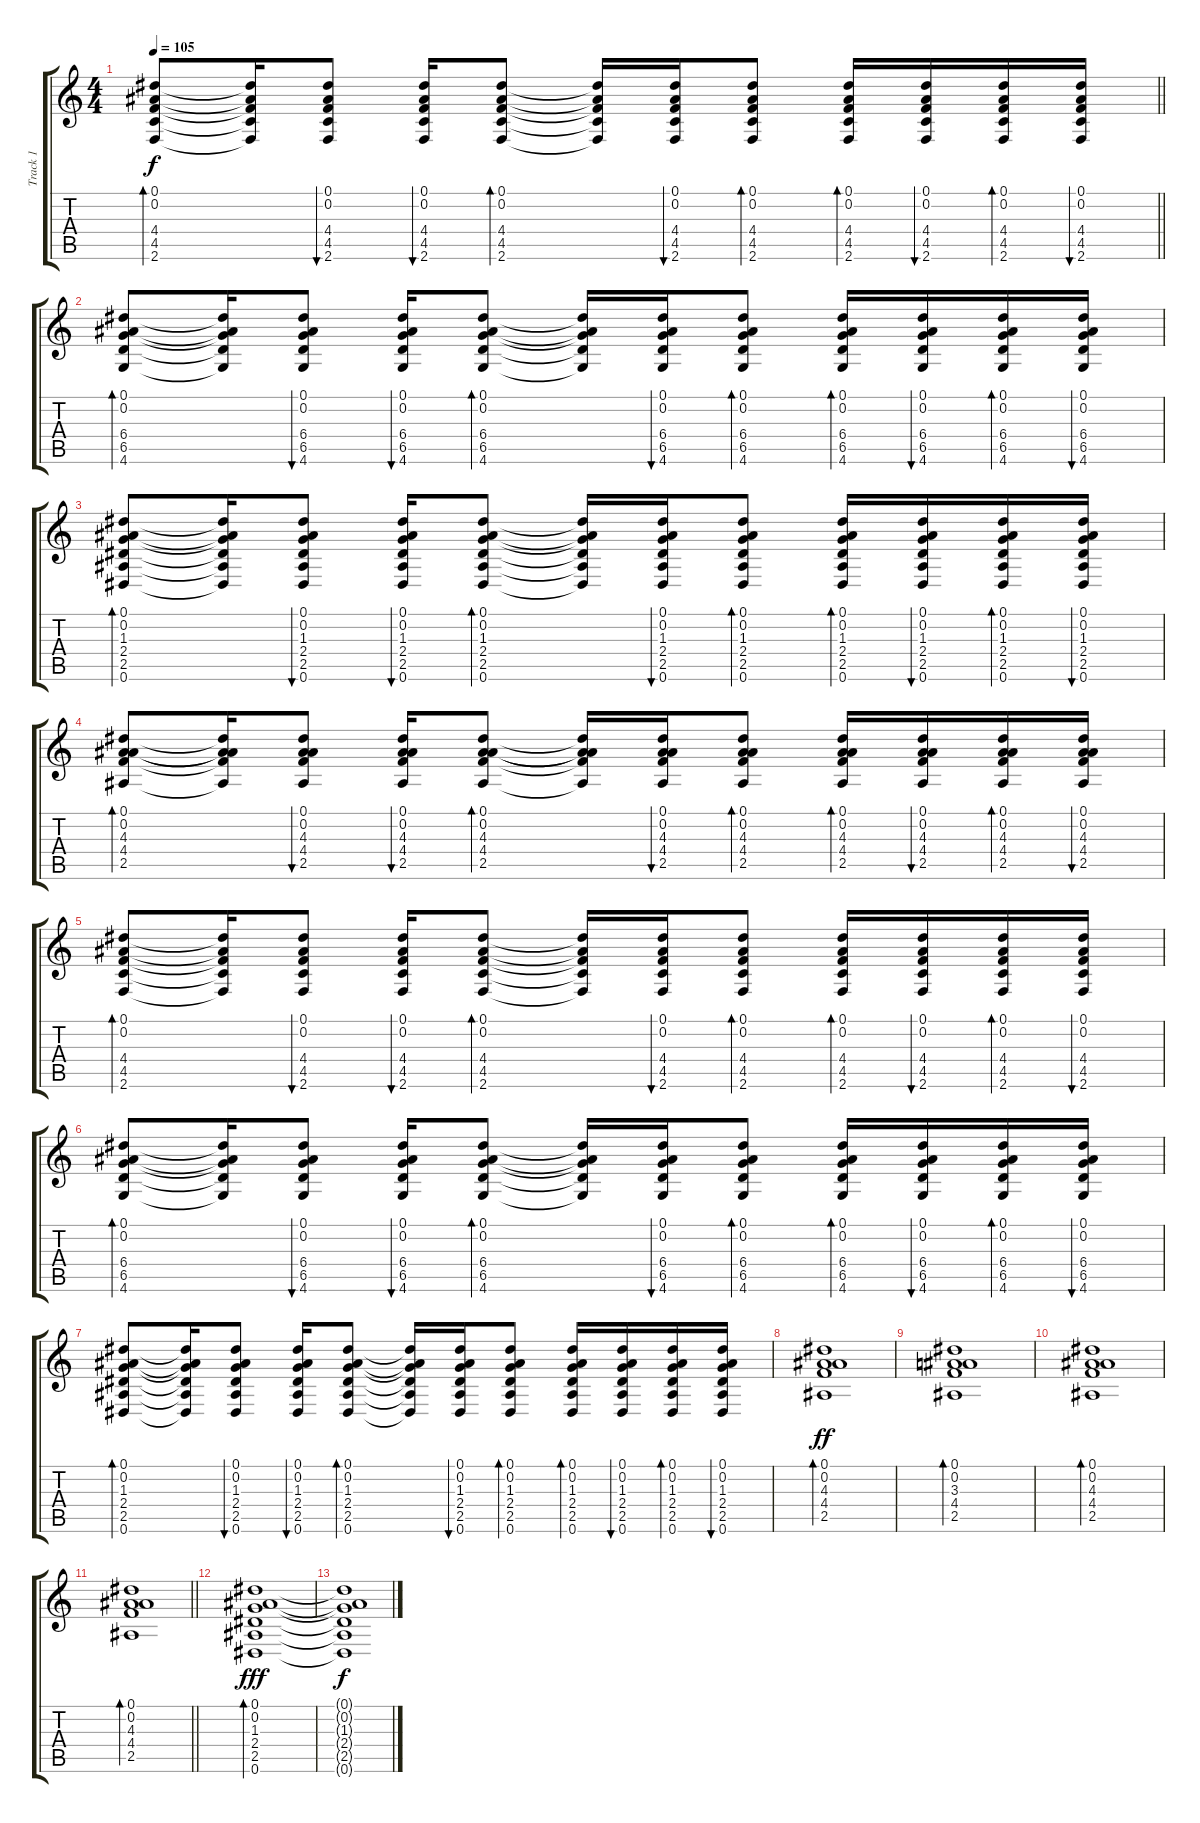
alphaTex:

\track ("Track 1" "Track 1") {instrument acousticguitarsteel}
\staff {score tabs}
\tuning (Eb4 Bb3 Gb3 Db3 Ab2 Eb2) {hide}
\ts (4 4)
\tempo 105
\clef g2
\barLineRight lightlight
\ks c
(0.1 0.2 4.4 4.5 2.6).8{bd 60 dy f} (0.1{t} 0.2{t} 4.4{t} 4.5{t} 2.6{t}).16 (0.1 0.2 4.4 4.5 2.6).8{bu 60} (0.1 0.2 4.4 4.5 2.6).16{bu 60} (0.1 0.2 4.4 4.5 2.6).8{bd 60} (0.1{t} 0.2{t} 4.4{t} 4.5{t} 2.6{t}).16 (0.1 0.2 4.4 4.5 2.6).16{bu 60} (0.1 0.2 4.4 4.5 2.6).8{bd 60} (0.1 0.2 4.4 4.5 2.6).16{bd 60} (0.1 0.2 4.4 4.5 2.6).16{bu 60} (0.1 0.2 4.4 4.5 2.6).16{bd 60} (0.1 0.2 4.4 4.5 2.6).16{bu 60} |
(0.1 0.2 6.4 6.5 4.6).8{bd 60} (0.1{t} 0.2{t} 6.4{t} 6.5{t} 4.6{t}).16 (0.1 0.2 6.4 6.5 4.6).8{bu 60} (0.1 0.2 6.4 6.5 4.6).16{bu 60} (0.1 0.2 6.4 6.5 4.6).8{bd 60} (0.1{t} 0.2{t} 6.4{t} 6.5{t} 4.6{t}).16 (0.1 0.2 6.4 6.5 4.6).16{bu 60} (0.1 0.2 6.4 6.5 4.6).8{bd 60} (0.1 0.2 6.4 6.5 4.6).16{bd 60} (0.1 0.2 6.4 6.5 4.6).16{bu 60} (0.1 0.2 6.4 6.5 4.6).16{bd 60} (0.1 0.2 6.4 6.5 4.6).16{bu 60} |
(0.1 0.2 1.3 2.4 2.5 0.6).8{bd 60} (0.1{t} 0.2{t} 1.3{t} 2.4{t} 2.5{t} 0.6{t}).16 (0.1 0.2 1.3 2.4 2.5 0.6).8{bu 60} (0.1 0.2 1.3 2.4 2.5 0.6).16{bu 60} (0.1 0.2 1.3 2.4 2.5 0.6).8{bd 60} (0.1{t} 0.2{t} 1.3{t} 2.4{t} 2.5{t} 0.6{t}).16 (0.1 0.2 1.3 2.4 2.5 0.6).16{bu 60} (0.1 0.2 1.3 2.4 2.5 0.6).8{bd 60} (0.1 0.2 1.3 2.4 2.5 0.6).16{bd 60} (0.1 0.2 1.3 2.4 2.5 0.6).16{bu 60} (0.1 0.2 1.3 2.4 2.5 0.6).16{bd 60} (0.1 0.2 1.3 2.4 2.5 0.6).16{bu 60} |
(0.1 0.2 4.3 4.4 2.5).8{bd 60} (0.1{t} 0.2{t} 4.3{t} 4.4{t} 2.5{t}).16 (0.1 0.2 4.3 4.4 2.5).8{bu 60} (0.1 0.2 4.3 4.4 2.5).16{bu 60} (0.1 0.2 4.3 4.4 2.5).8{bd 60} (0.1{t} 0.2{t} 4.3{t} 4.4{t} 2.5{t}).16 (0.1 0.2 4.3 4.4 2.5).16{bu 60} (0.1 0.2 4.3 4.4 2.5).8{bd 60} (0.1 0.2 4.3 4.4 2.5).16{bd 60} (0.1 0.2 4.3 4.4 2.5).16{bu 60} (0.1 0.2 4.3 4.4 2.5).16{bd 60} (0.1 0.2 4.3 4.4 2.5).16{bu 60} |
(0.1 0.2 4.4 4.5 2.6).8{bd 60} (0.1{t} 0.2{t} 4.4{t} 4.5{t} 2.6{t}).16 (0.1 0.2 4.4 4.5 2.6).8{bu 60} (0.1 0.2 4.4 4.5 2.6).16{bu 60} (0.1 0.2 4.4 4.5 2.6).8{bd 60} (0.1{t} 0.2{t} 4.4{t} 4.5{t} 2.6{t}).16 (0.1 0.2 4.4 4.5 2.6).16{bu 60} (0.1 0.2 4.4 4.5 2.6).8{bd 60} (0.1 0.2 4.4 4.5 2.6).16{bd 60} (0.1 0.2 4.4 4.5 2.6).16{bu 60} (0.1 0.2 4.4 4.5 2.6).16{bd 60} (0.1 0.2 4.4 4.5 2.6).16{bu 60} |
(0.1 0.2 6.4 6.5 4.6).8{bd 60} (0.1{t} 0.2{t} 6.4{t} 6.5{t} 4.6{t}).16 (0.1 0.2 6.4 6.5 4.6).8{bu 60} (0.1 0.2 6.4 6.5 4.6).16{bu 60} (0.1 0.2 6.4 6.5 4.6).8{bd 60} (0.1{t} 0.2{t} 6.4{t} 6.5{t} 4.6{t}).16 (0.1 0.2 6.4 6.5 4.6).16{bu 60} (0.1 0.2 6.4 6.5 4.6).8{bd 60} (0.1 0.2 6.4 6.5 4.6).16{bd 60} (0.1 0.2 6.4 6.5 4.6).16{bu 60} (0.1 0.2 6.4 6.5 4.6).16{bd 60} (0.1 0.2 6.4 6.5 4.6).16{bu 60} |
(0.1 0.2 1.3 2.4 2.5 0.6).8{bd 60} (0.1{t} 0.2{t} 1.3{t} 2.4{t} 2.5{t} 0.6{t}).16 (0.1 0.2 1.3 2.4 2.5 0.6).8{bu 60} (0.1 0.2 1.3 2.4 2.5 0.6).16{bu 60} (0.1 0.2 1.3 2.4 2.5 0.6).8{bd 60} (0.1{t} 0.2{t} 1.3{t} 2.4{t} 2.5{t} 0.6{t}).16 (0.1 0.2 1.3 2.4 2.5 0.6).16{bu 60} (0.1 0.2 1.3 2.4 2.5 0.6).8{bd 60} (0.1 0.2 1.3 2.4 2.5 0.6).16{bd 60} (0.1 0.2 1.3 2.4 2.5 0.6).16{bu 60} (0.1 0.2 1.3 2.4 2.5 0.6).16{bd 60} (0.1 0.2 1.3 2.4 2.5 0.6).16{bu 60} |
(0.1 0.2 4.3 4.4 2.5).1{bd 120 dy ff} |
(0.1 0.2 3.3 4.4 2.5).1{bd 120} |
(0.1 0.2 4.3 4.4 2.5).1{bd 120} |
\barLineRight lightlight
(0.1 0.2 4.3 4.4 2.5).1{bd 120} |
(0.1 0.2 1.3 2.4 2.5 0.6).1{bd 120 dy fff} |
(0.1{t} 0.2{t} 1.3{t} 2.4{t} 2.5{t} 0.6{t}).1{dy f}
